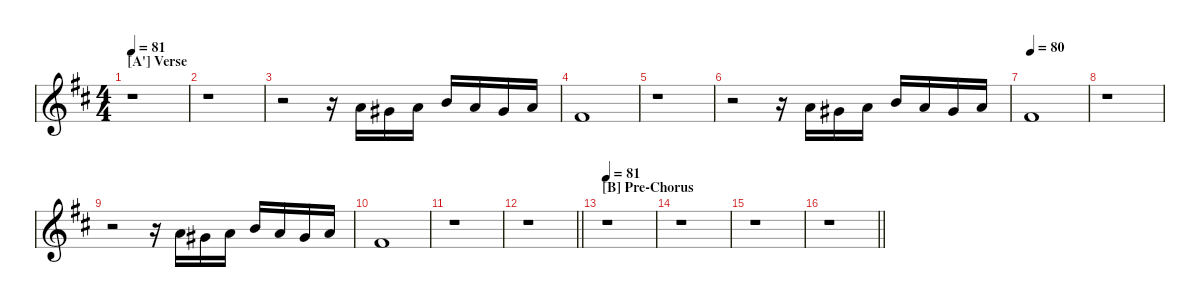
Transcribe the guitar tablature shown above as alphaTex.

\defaultSystemsLayout 4
\hideDynamics
\bracketExtendMode nobrackets
\singleTrackTrackNamePolicy hidden
\multiTrackTrackNamePolicy hidden
\otherSystemsTrackNameOrientation horizontal
\track ("Str ings2" "Violin") {defaultSystemsLayout 8 instrument violin}
\staff {score}
\tuning (E5 A4 D4 G3)
\ts (4 4)
\section ("A'" "Verse")
\tempo 81
\clef g2
\ks d
r.1{dy f beam Down} |
r.1{beam Down} |
r.2{beam Down} r.16{beam Down} 0.2{acc forcenatural}.16{beam Up} 6.3{acc #}.16{beam Up} 0.2{acc forcenatural}.16{beam Up} 2.2{acc forcenatural}.16{beam Up} 0.2{acc forcenatural}.16{beam Up} 6.3{acc #}.16{beam Up} 0.2{acc forcenatural}.16{beam Up} |
4.3{acc #}.1{beam Up} |
r.1{beam Down} |
r.2{beam Down} r.16{beam Down} 0.2{acc forcenatural}.16{beam Up} 6.3{acc #}.16{beam Up} 0.2{acc forcenatural}.16{beam Up} 2.2{acc forcenatural}.16{beam Up} 0.2{acc forcenatural}.16{beam Up} 6.3{acc #}.16{beam Up} 0.2{acc forcenatural}.16{beam Up} |
\tempo 80
4.3{acc #}.1{beam Up} |
r.1{beam Down} |
r.2{beam Down} r.16{beam Down} 0.2{acc forcenatural}.16{beam Up} 6.3{acc #}.16{beam Up} 0.2{acc forcenatural}.16{beam Up} 2.2{acc forcenatural}.16{beam Up} 0.2{acc forcenatural}.16{beam Up} 6.3{acc #}.16{beam Up} 0.2{acc forcenatural}.16{beam Up} |
4.3{acc #}.1{beam Up} |
r.1{beam Down} |
\barLineRight lightlight
r.1{beam Down} |
\section ("B" "Pre-Chorus")
\tempo 81
r.1{beam Down} |
r.1{beam Down} |
r.1{beam Down} |
\barLineRight lightlight
r.1{beam Down}
